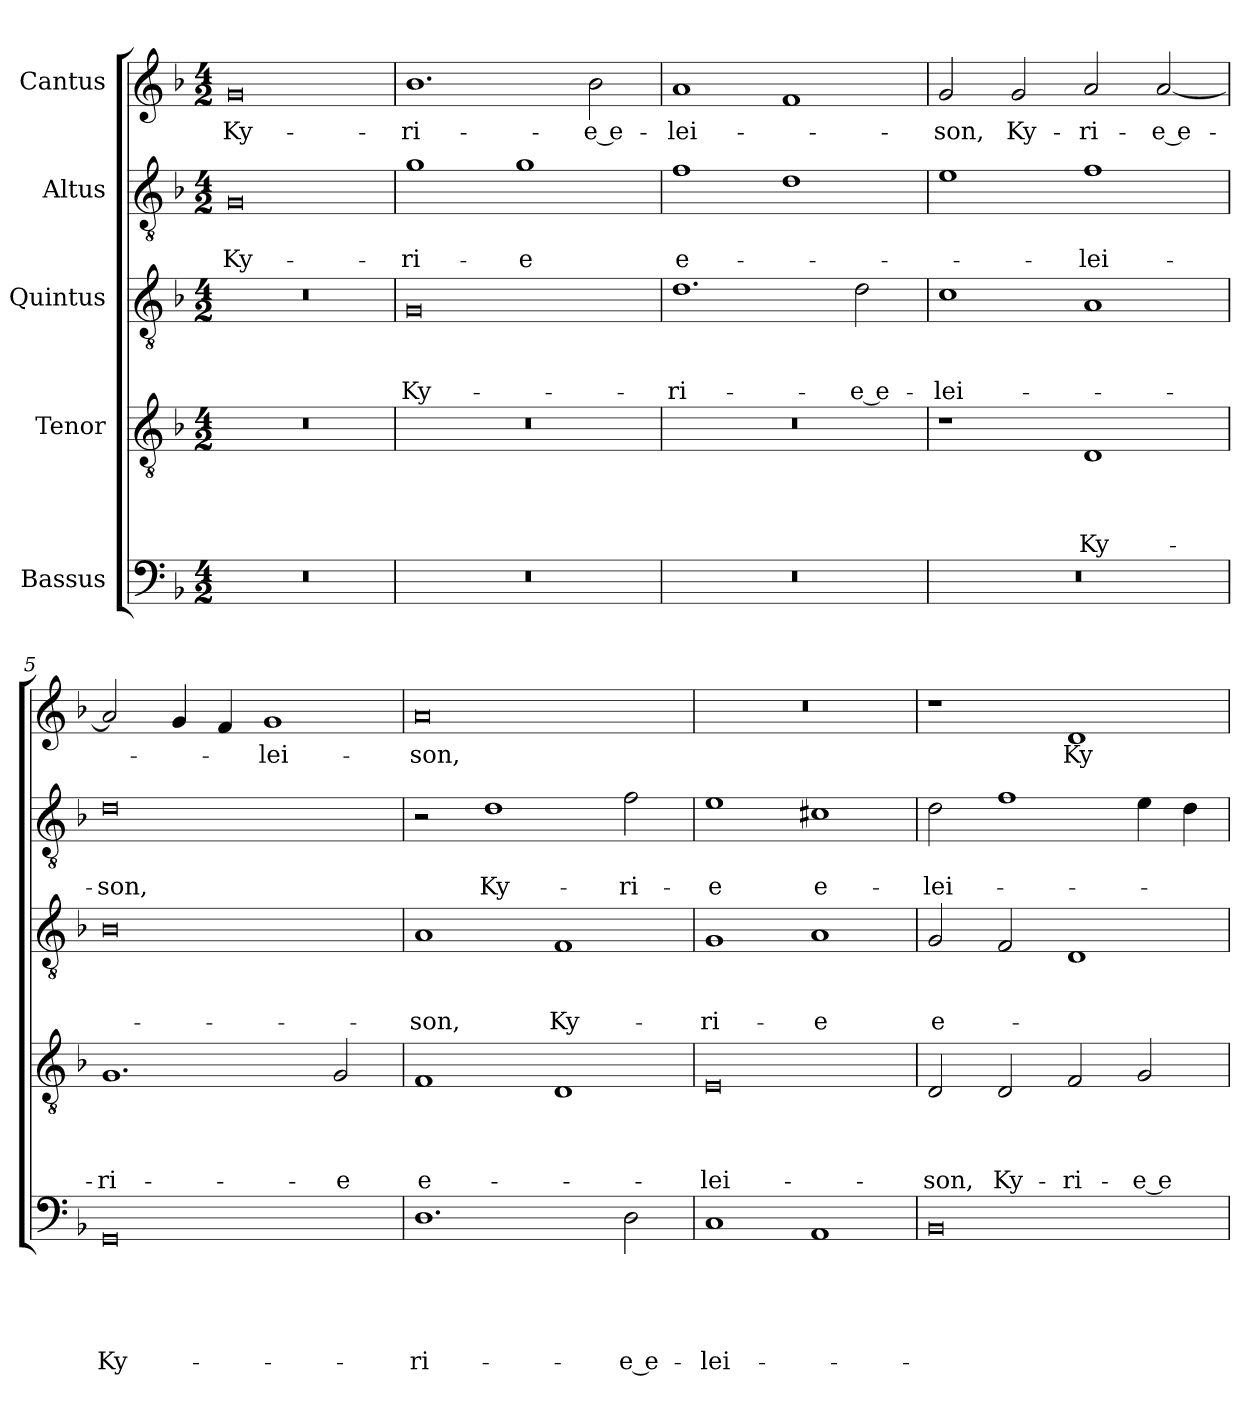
**kern	**text	**text	**text	**text	**text	**kern	**text	**text	**text	**text	**kern	**text	**text	**text	**kern	**text	**text	**kern	**text
*part5	*part5	*part5	*part5	*part5	*part5	*part4	*part4	*part4	*part4	*part4	*part3	*part3	*part3	*part3	*part2	*part2	*part2	*part1	*part1
*staff5	*staff5	*staff5	*staff5	*staff5	*staff5	*staff4	*staff4	*staff4	*staff4	*staff4	*staff3	*staff3	*staff3	*staff3	*staff2	*staff2	*staff2	*staff1	*staff1
*I"Bassus	*	*	*	*	*	*I"Tenor	*	*	*	*	*I"Quintus	*	*	*	*I"Altus	*	*	*I"Cantus	*
*clefF4	*	*	*	*	*	*clefGv2	*	*	*	*	*clefGv2	*	*	*	*clefGv2	*	*	*clefG2	*
*k[b-]	*	*	*	*	*	*k[b-]	*	*	*	*	*k[b-]	*	*	*	*k[b-]	*	*	*k[b-]	*
*M4/2	*	*	*	*	*	*M4/2	*	*	*	*	*M4/2	*	*	*	*M4/2	*	*	*M4/2	*
=1	=1	=1	=1	=1	=1	=1	=1	=1	=1	=1	=1	=1	=1	=1	=1	=1	=1	=1	=1
0r	.	.	.	.	.	0r	.	.	.	.	0r	.	.	.	0G/	.	Ky-	0g/	Ky-
=2	=2	=2	=2	=2	=2	=2	=2	=2	=2	=2	=2	=2	=2	=2	=2	=2	=2	=2	=2
0r	.	.	.	.	.	0r	.	.	.	.	0G/	.	.	Ky-	1g\	.	-ri-	1.b-\	-ri-
.	.	.	.	.	.	.	.	.	.	.	.	.	.	.	1g\	.	-e	.	.
.	.	.	.	.	.	.	.	.	.	.	.	.	.	.	.	.	.	2b-\	-e e-
=3	=3	=3	=3	=3	=3	=3	=3	=3	=3	=3	=3	=3	=3	=3	=3	=3	=3	=3	=3
0r	.	.	.	.	.	0r	.	.	.	.	1.d\	.	.	-ri-	1f\	.	e-	1a/	-lei-
.	.	.	.	.	.	.	.	.	.	.	.	.	.	.	1d\	.	.	1f/	.
.	.	.	.	.	.	.	.	.	.	.	2d\	.	.	-e e-	.	.	.	.	.
=4	=4	=4	=4	=4	=4	=4	=4	=4	=4	=4	=4	=4	=4	=4	=4	=4	=4	=4	=4
0r	.	.	.	.	.	1r	.	.	.	.	1c\	.	.	-lei-	1e\	.	.	2g/	-son,
.	.	.	.	.	.	.	.	.	.	.	.	.	.	.	.	.	.	2g/	Ky-
.	.	.	.	.	.	1D/	.	.	.	Ky-	1A/	.	.	.	1f\	.	-lei-	2a/	-ri-
.	.	.	.	.	.	.	.	.	.	.	.	.	.	.	.	.	.	[2a/	-e e-
=5	=5	=5	=5	=5	=5	=5	=5	=5	=5	=5	=5	=5	=5	=5	=5	=5	=5	=5	=5
0GG/	.	.	.	.	Ky-	1.G/	.	.	.	-ri-	0B-\	.	.	.	0d\	.	-son,	2a/]	.
.	.	.	.	.	.	.	.	.	.	.	.	.	.	.	.	.	.	4g/	.
.	.	.	.	.	.	.	.	.	.	.	.	.	.	.	.	.	.	4f/	.
.	.	.	.	.	.	.	.	.	.	.	.	.	.	.	.	.	.	1g/	-lei-
.	.	.	.	.	.	2G/	.	.	.	-e	.	.	.	.	.	.	.	.	.
=6	=6	=6	=6	=6	=6	=6	=6	=6	=6	=6	=6	=6	=6	=6	=6	=6	=6	=6	=6
1.D\	.	.	.	.	-ri-	1F/	.	.	.	e-	1A/	.	.	-son,	2r	.	.	0a/	-son,
.	.	.	.	.	.	.	.	.	.	.	.	.	.	.	1d\	.	Ky-	.	.
.	.	.	.	.	.	1D/	.	.	.	.	1F/	.	.	Ky-	.	.	.	.	.
2D\	.	.	.	.	-e e-	.	.	.	.	.	.	.	.	.	2f\	.	-ri-	.	.
=7	=7	=7	=7	=7	=7	=7	=7	=7	=7	=7	=7	=7	=7	=7	=7	=7	=7	=7	=7
1C/	.	.	.	.	-lei-	0E/	.	.	.	-lei-	1G/	.	.	-ri-	1e\	.	-e	0r	.
1AA/	.	.	.	.	.	.	.	.	.	.	1A/	.	.	-e	1c#X\	.	e-	.	.
=8	=8	=8	=8	=8	=8	=8	=8	=8	=8	=8	=8	=8	=8	=8	=8	=8	=8	=8	=8
0BB-/	.	.	.	.	.	2D/	.	.	.	-son,	2G/	.	.	e-	2d\	.	-lei-	1r	.
.	.	.	.	.	.	2D/	.	.	.	Ky-	2F/	.	.	.	1f\	.	.	.	.
.	.	.	.	.	.	2F/	.	.	.	-ri-	1D/	.	.	.	.	.	.	1d/	Ky-
.	.	.	.	.	.	2G/	.	.	.	-e e-	.	.	.	.	4e\	.	.	.	.
.	.	.	.	.	.	.	.	.	.	.	.	.	.	.	4d\	.	.	.	.
=	=	=	=	=	=	=	=	=	=	=	=	=	=	=	=	=	=	=	=
*-	*-	*-	*-	*-	*-	*-	*-	*-	*-	*-	*-	*-	*-	*-	*-	*-	*-	*-	*-
